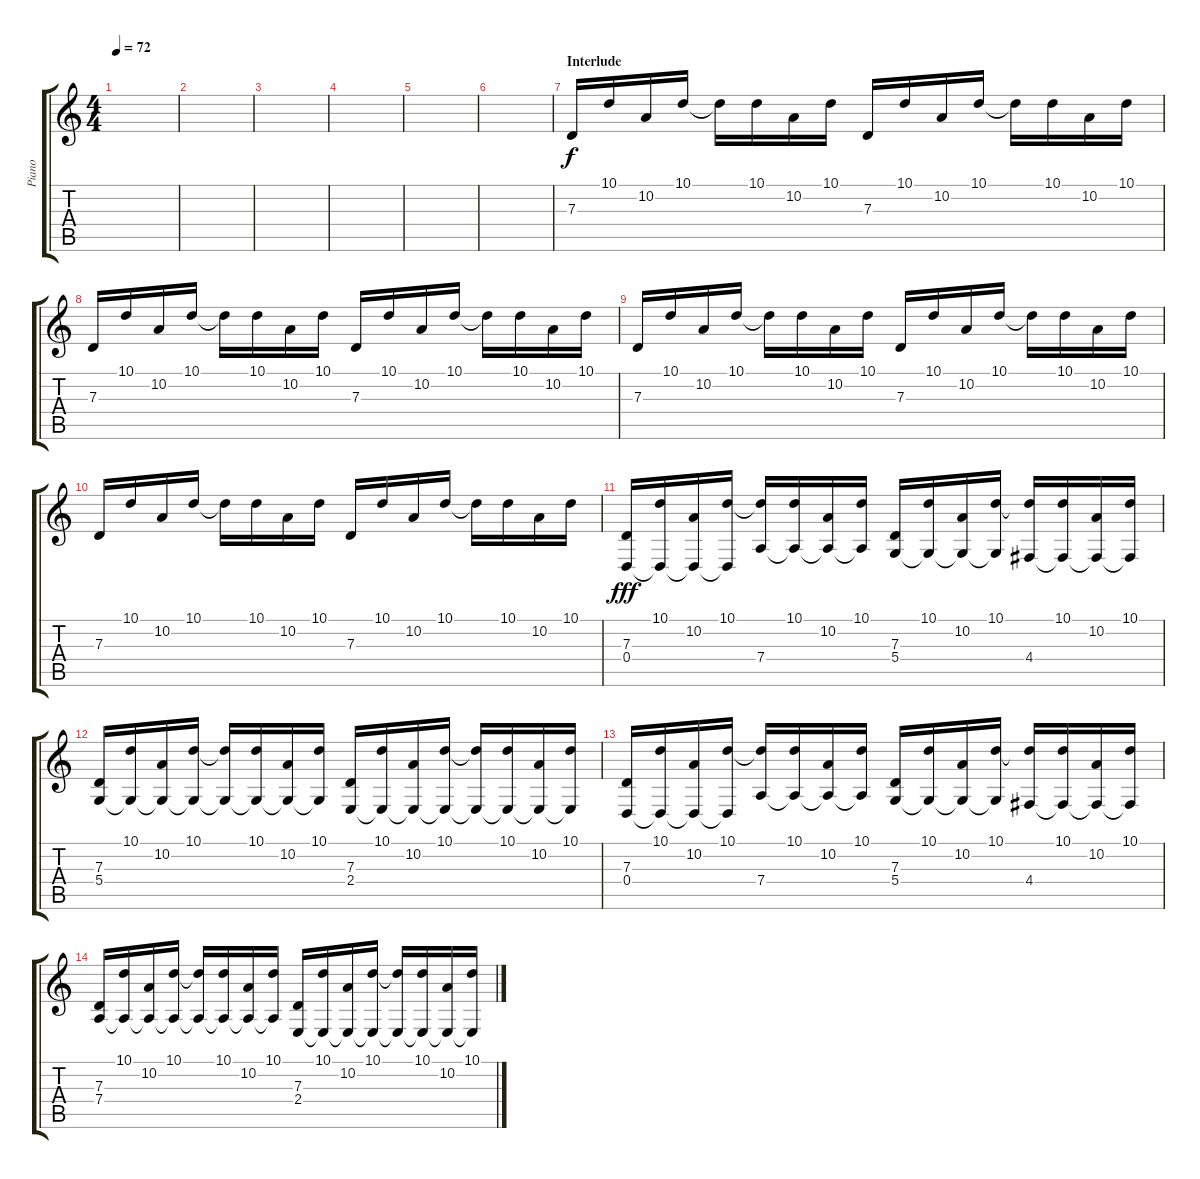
\track ("Piano" "Piano") {instrument acousticgrandpiano}
\staff {score tabs}
\tuning (E4 B3 G3 D3 A2 E2) {hide}
\ts (4 4)
\tempo 72
\clef g2
\ks c
|
|
|
|
|
|
\section ("" "Interlude")
7.3.16 10.1.16 10.2.16 10.1.16 10.1{t}.16 10.1.16 10.2.16 10.1.16 7.3.16 10.1.16 10.2.16 10.1.16 10.1{t}.16 10.1.16 10.2.16 10.1.16 |
7.3.16 10.1.16 10.2.16 10.1.16 10.1{t}.16 10.1.16 10.2.16 10.1.16 7.3.16 10.1.16 10.2.16 10.1.16 10.1{t}.16 10.1.16 10.2.16 10.1.16 |
7.3.16 10.1.16 10.2.16 10.1.16 10.1{t}.16 10.1.16 10.2.16 10.1.16 7.3.16 10.1.16 10.2.16 10.1.16 10.1{t}.16 10.1.16 10.2.16 10.1.16 |
7.3.16 10.1.16 10.2.16 10.1.16 10.1{t}.16 10.1.16 10.2.16 10.1.16 7.3.16 10.1.16 10.2.16 10.1.16 10.1{t}.16 10.1.16 10.2.16 10.1.16 |
(7.3 0.4).16{dy fff} (10.1 0.4{t}).16 (10.2 0.4{t}).16 (10.1 0.4{t}).16 (10.1{t} 7.4).16 (10.1 7.4{t}).16 (10.2 7.4{t}).16 (10.1 7.4{t}).16 (7.3 5.4).16 (10.1 5.4{t}).16 (10.2 5.4{t}).16 (10.1 5.4{t}).16 (10.1{t} 4.4).16 (10.1 4.4{t}).16 (10.2 4.4{t}).16 (10.1 4.4{t}).16 |
(7.3 5.4).16 (10.1 5.4{t}).16 (10.2 5.4{t}).16 (10.1 5.4{t}).16 (10.1{t} 5.4{t}).16 (10.1 5.4{t}).16 (10.2 5.4{t}).16 (10.1 5.4{t}).16 (7.3 2.4).16 (10.1 2.4{t}).16 (10.2 2.4{t}).16 (10.1 2.4{t}).16 (10.1{t} 2.4{t}).16 (10.1 2.4{t}).16 (10.2 2.4{t}).16 (10.1 2.4{t}).16 |
(7.3 0.4).16 (10.1 0.4{t}).16 (10.2 0.4{t}).16 (10.1 0.4{t}).16 (10.1{t} 7.4).16 (10.1 7.4{t}).16 (10.2 7.4{t}).16 (10.1 7.4{t}).16 (7.3 5.4).16 (10.1 5.4{t}).16 (10.2 5.4{t}).16 (10.1 5.4{t}).16 (10.1{t} 4.4).16 (10.1 4.4{t}).16 (10.2 4.4{t}).16 (10.1 4.4{t}).16 |
(7.3 7.4).16 (10.1 7.4{t}).16 (10.2 7.4{t}).16 (10.1 7.4{t}).16 (10.1{t} 7.4{t}).16 (10.1 7.4{t}).16 (10.2 7.4{t}).16 (10.1 7.4{t}).16 (7.3 2.4).16 (10.1 2.4{t}).16 (10.2 2.4{t}).16 (10.1 2.4{t}).16 (10.1{t} 2.4{t}).16 (10.1 2.4{t}).16 (10.2 2.4{t}).16 (10.1 2.4{t}).16
